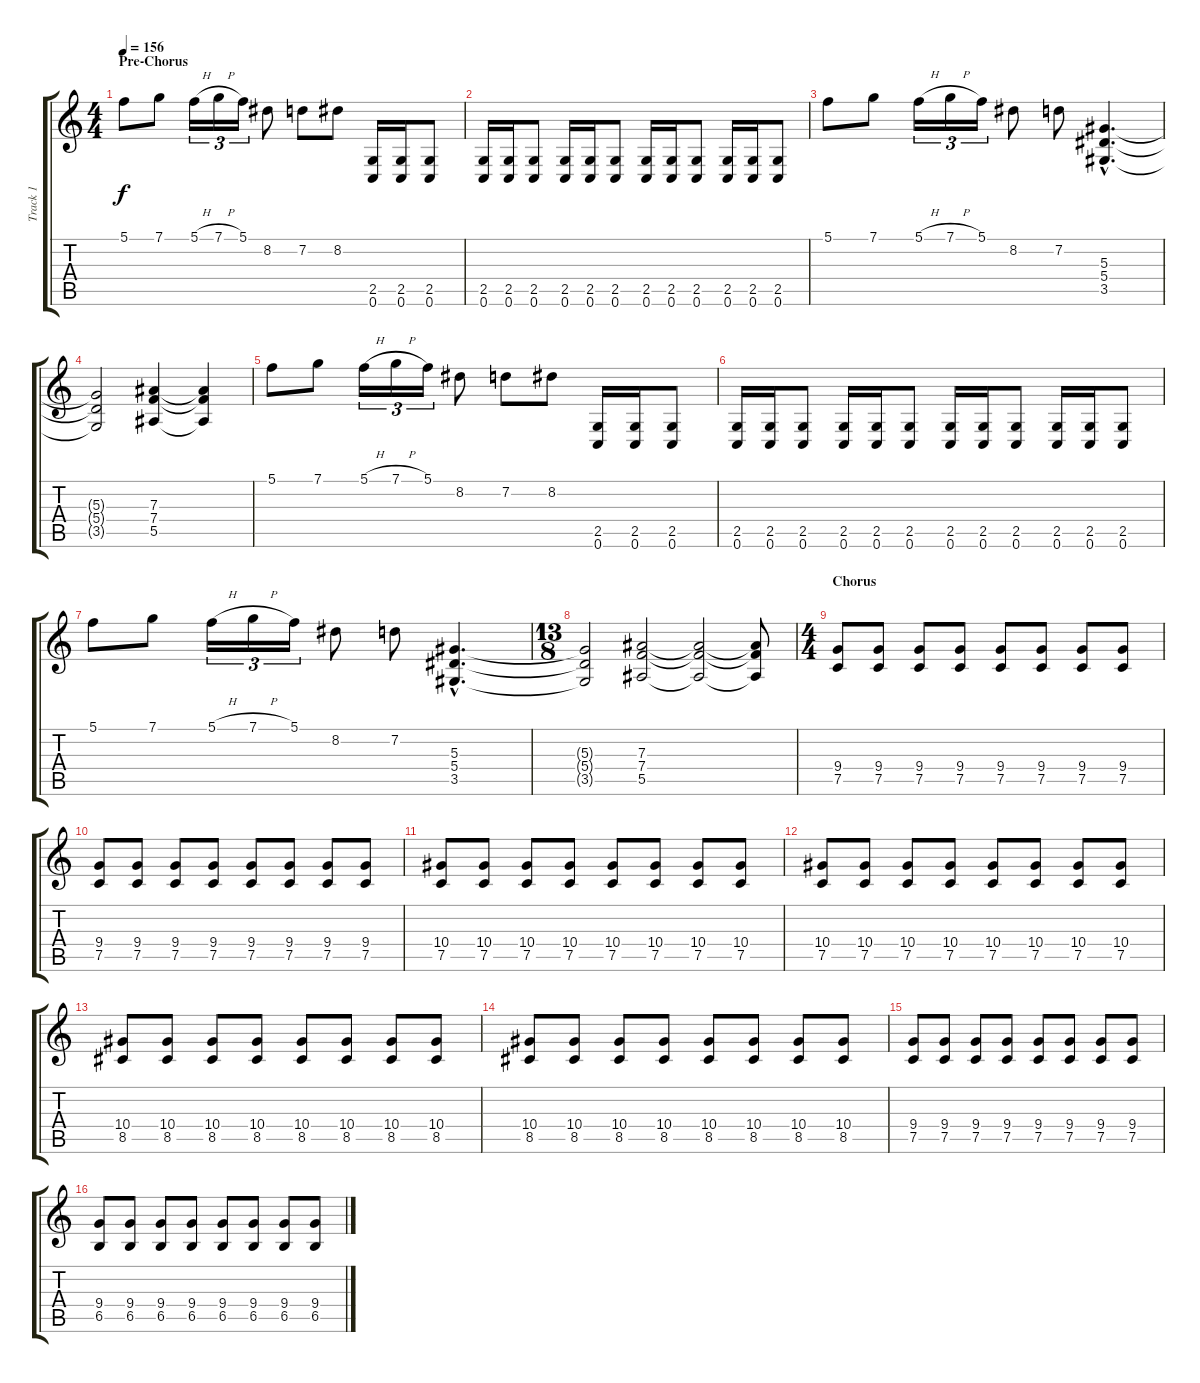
\track ("Track 1" "Track 1") {instrument distortionguitar}
\staff {score tabs}
\tuning (C4 G3 Eb3 Bb2 F2 C2) {hide}
\ts (4 4)
\section ("" "Pre-Chorus")
\tempo 156
\clef g2
\ks c
5.1.8{dy f} 7.1.8 5.1{h}.16{tu (3 2)} 7.1{h}.16{tu (3 2)} 5.1.16{tu (3 2)} 8.2.8 7.2.8 8.2.8 (2.5 0.6).16 (2.5 0.6).16 (2.5 0.6).8 |
(2.5 0.6).16 (2.5 0.6).16 (2.5 0.6).8 (2.5 0.6).16 (2.5 0.6).16 (2.5 0.6).8 (2.5 0.6).16 (2.5 0.6).16 (2.5 0.6).8 (2.5 0.6).16 (2.5 0.6).16 (2.5 0.6).8 |
5.1.8 7.1.8 5.1{h}.16{tu (3 2)} 7.1{h}.16{tu (3 2)} 5.1.16{tu (3 2)} 8.2.8 7.2.8 (5.3{hac} 5.4{hac} 3.5{hac}).4{d} |
(5.3{t} 5.4{t} 3.5{t}).2 (7.3 7.4 5.5).4 (7.3{t} 7.4{t} 5.5{t}).4 |
5.1.8 7.1.8 5.1{h}.16{tu (3 2)} 7.1{h}.16{tu (3 2)} 5.1.16{tu (3 2)} 8.2.8 7.2.8 8.2.8 (2.5 0.6).16 (2.5 0.6).16 (2.5 0.6).8 |
(2.5 0.6).16 (2.5 0.6).16 (2.5 0.6).8 (2.5 0.6).16 (2.5 0.6).16 (2.5 0.6).8 (2.5 0.6).16 (2.5 0.6).16 (2.5 0.6).8 (2.5 0.6).16 (2.5 0.6).16 (2.5 0.6).8 |
5.1.8 7.1.8 5.1{h}.16{tu (3 2)} 7.1{h}.16{tu (3 2)} 5.1.16{tu (3 2)} 8.2.8 7.2.8 (5.3{hac} 5.4{hac} 3.5{hac}).4{d} |
\ts (13 8)
(5.3{t} 5.4{t} 3.5{t}).2 (7.3 7.4 5.5).2 (7.3{t} 7.4{t} 5.5{t}).2 (7.3{t} 7.4{t} 5.5{t}).8 |
\ts (4 4)
\section ("" "Chorus")
(9.4 7.5).8 (9.4 7.5).8 (9.4 7.5).8 (9.4 7.5).8 (9.4 7.5).8 (9.4 7.5).8 (9.4 7.5).8 (9.4 7.5).8 |
(9.4 7.5).8 (9.4 7.5).8 (9.4 7.5).8 (9.4 7.5).8 (9.4 7.5).8 (9.4 7.5).8 (9.4 7.5).8 (9.4 7.5).8 |
(10.4 7.5).8 (10.4 7.5).8 (10.4 7.5).8 (10.4 7.5).8 (10.4 7.5).8 (10.4 7.5).8 (10.4 7.5).8 (10.4 7.5).8 |
(10.4 7.5).8 (10.4 7.5).8 (10.4 7.5).8 (10.4 7.5).8 (10.4 7.5).8 (10.4 7.5).8 (10.4 7.5).8 (10.4 7.5).8 |
(10.4 8.5).8 (10.4 8.5).8 (10.4 8.5).8 (10.4 8.5).8 (10.4 8.5).8 (10.4 8.5).8 (10.4 8.5).8 (10.4 8.5).8 |
(10.4 8.5).8 (10.4 8.5).8 (10.4 8.5).8 (10.4 8.5).8 (10.4 8.5).8 (10.4 8.5).8 (10.4 8.5).8 (10.4 8.5).8 |
(9.4 7.5).8 (9.4 7.5).8 (9.4 7.5).8 (9.4 7.5).8 (9.4 7.5).8 (9.4 7.5).8 (9.4 7.5).8 (9.4 7.5).8 |
(9.4 6.5).8 (9.4 6.5).8 (9.4 6.5).8 (9.4 6.5).8 (9.4 6.5).8 (9.4 6.5).8 (9.4 6.5).8 (9.4 6.5).8
